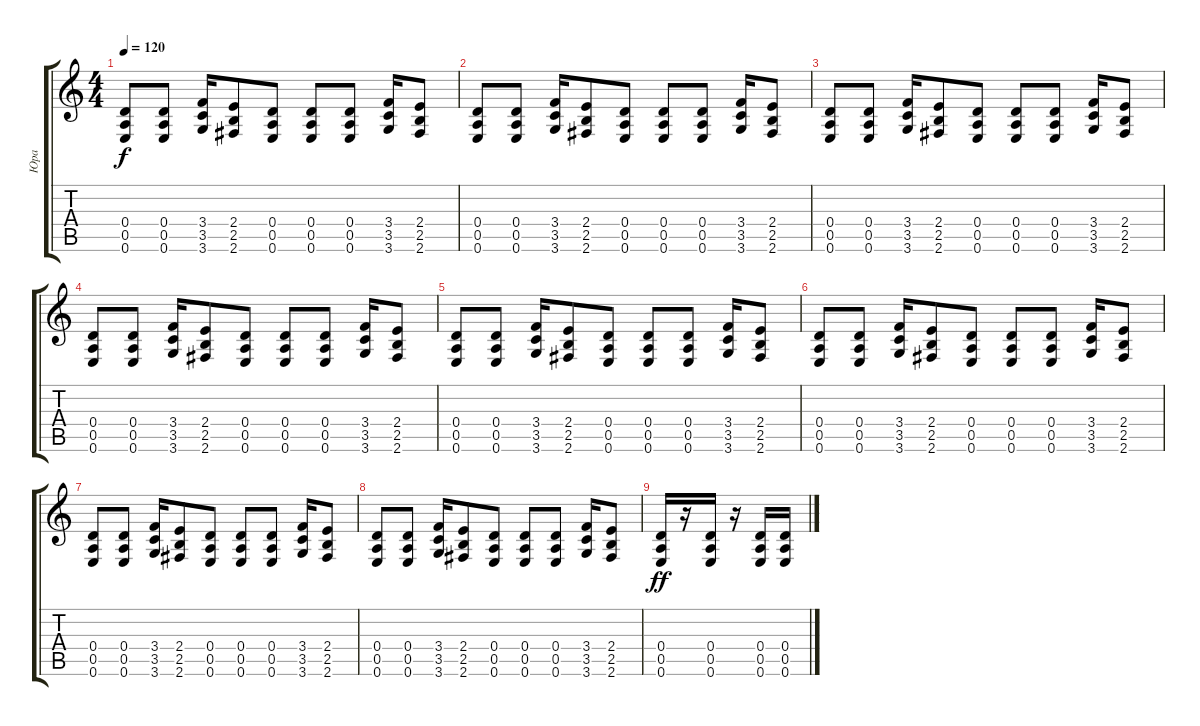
\track ("Юра" "Юра") {instrument distortionguitar}
\staff {score tabs}
\tuning (E4 B3 G3 D3 A2 E2) {hide}
\ts (4 4)
\tempo 120
\clef g2
\ks c
(0.4 0.5 0.6).8{dy f} (0.4 0.5 0.6).8 (3.4 3.5 3.6).16 (2.4 2.5 2.6).8 (0.4 0.5 0.6).8 (0.4 0.5 0.6).8 (0.4 0.5 0.6).8 (3.4 3.5 3.6).16 (2.4 2.5 2.6).8 |
(0.4 0.5 0.6).8 (0.4 0.5 0.6).8 (3.4 3.5 3.6).16 (2.4 2.5 2.6).8 (0.4 0.5 0.6).8 (0.4 0.5 0.6).8 (0.4 0.5 0.6).8 (3.4 3.5 3.6).16 (2.4 2.5 2.6).8 |
(0.4 0.5 0.6).8 (0.4 0.5 0.6).8 (3.4 3.5 3.6).16 (2.4 2.5 2.6).8 (0.4 0.5 0.6).8 (0.4 0.5 0.6).8 (0.4 0.5 0.6).8 (3.4 3.5 3.6).16 (2.4 2.5 2.6).8 |
(0.4 0.5 0.6).8 (0.4 0.5 0.6).8 (3.4 3.5 3.6).16 (2.4 2.5 2.6).8 (0.4 0.5 0.6).8 (0.4 0.5 0.6).8 (0.4 0.5 0.6).8 (3.4 3.5 3.6).16 (2.4 2.5 2.6).8 |
(0.4 0.5 0.6).8 (0.4 0.5 0.6).8 (3.4 3.5 3.6).16 (2.4 2.5 2.6).8 (0.4 0.5 0.6).8 (0.4 0.5 0.6).8 (0.4 0.5 0.6).8 (3.4 3.5 3.6).16 (2.4 2.5 2.6).8 |
(0.4 0.5 0.6).8 (0.4 0.5 0.6).8 (3.4 3.5 3.6).16 (2.4 2.5 2.6).8 (0.4 0.5 0.6).8 (0.4 0.5 0.6).8 (0.4 0.5 0.6).8 (3.4 3.5 3.6).16 (2.4 2.5 2.6).8 |
(0.4 0.5 0.6).8 (0.4 0.5 0.6).8 (3.4 3.5 3.6).16 (2.4 2.5 2.6).8 (0.4 0.5 0.6).8 (0.4 0.5 0.6).8 (0.4 0.5 0.6).8 (3.4 3.5 3.6).16 (2.4 2.5 2.6).8 |
(0.4 0.5 0.6).8 (0.4 0.5 0.6).8 (3.4 3.5 3.6).16 (2.4 2.5 2.6).8 (0.4 0.5 0.6).8 (0.4 0.5 0.6).8 (0.4 0.5 0.6).8 (3.4 3.5 3.6).16 (2.4 2.5 2.6).8 |
(0.4 0.5 0.6).16{dy ff volume 13} r.16 (0.4 0.5 0.6).16 r.16 (0.4 0.5 0.6).16 (0.4 0.5 0.6).16
